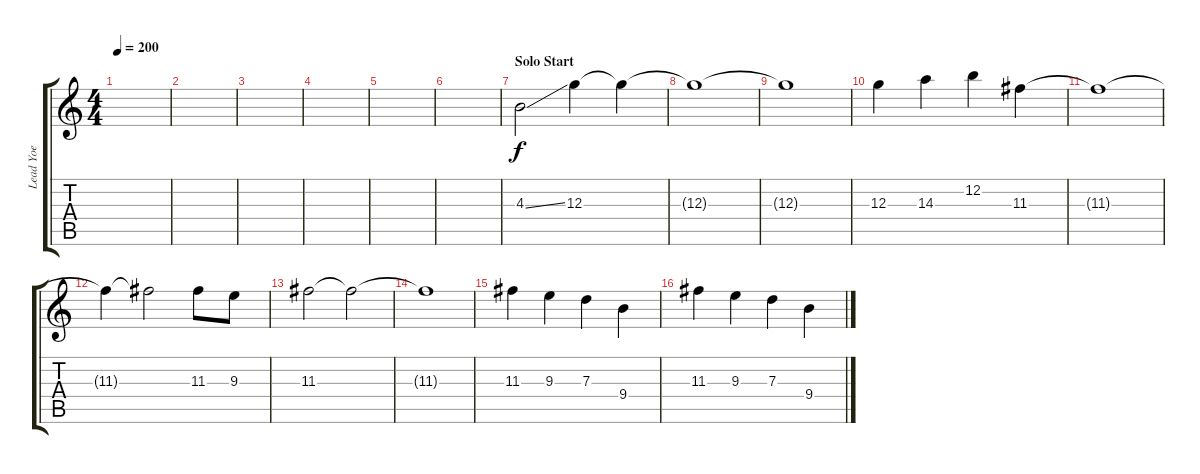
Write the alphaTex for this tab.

\track ("Lead Yoe" "Lead Yoe") {instrument overdrivenguitar}
\staff {score tabs}
\tuning (E4 B3 G3 D3 A2 E2) {hide}
\ts (4 4)
\tempo 200
\clef g2
\ks c
|
|
|
|
|
|
\section ("" "Solo Start")
4.3{ss}.2 12.3.4 12.3{t}.4 |
12.3{t}.1 |
12.3{t}.1 |
12.3.4 14.3.4 12.2.4 11.3.4 |
11.3{t}.1 |
11.3{t}.4 11.3{t}.2 11.3.8 9.3.8 |
11.3.2 11.3{t}.2 |
11.3{t}.1 |
11.3.4 9.3.4 7.3.4 9.4.4 |
11.3.4 9.3.4 7.3.4 9.4.4
